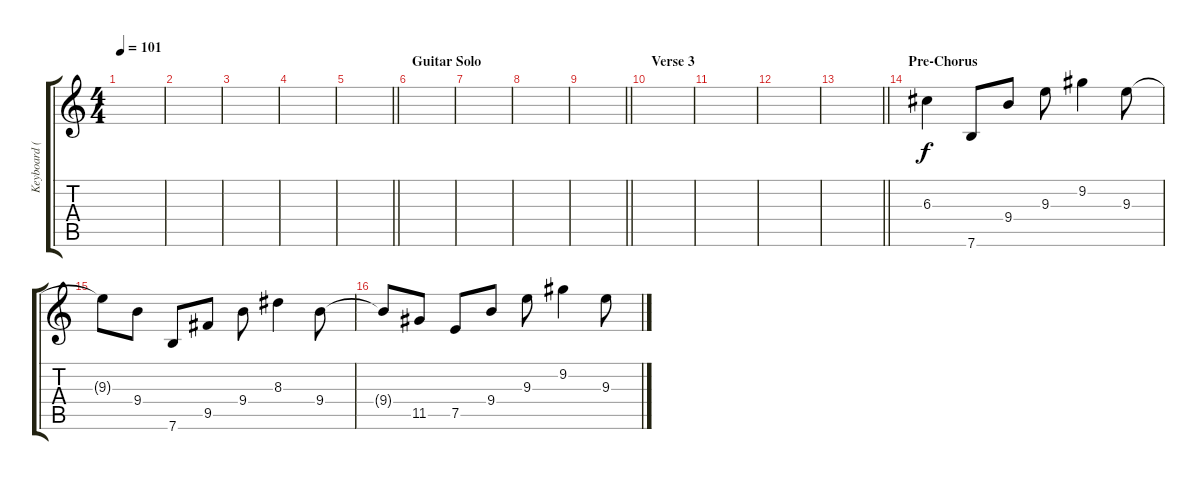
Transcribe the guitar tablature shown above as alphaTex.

\track ("Keyboard (Toad)" "Keyboard (") {instrument electricguitarjazz}
\staff {score tabs}
\tuning (E4 B3 G3 D3 A2 E2) {hide}
\ts (4 4)
\tempo 101
\clef g2
\ks c
|
|
|
|
\barLineRight lightlight
|
\section ("" "Guitar Solo")
|
|
|
\barLineRight lightlight
|
\section ("" "Verse 3")
|
|
|
\barLineRight lightlight
|
\section ("" "Pre-Chorus")
6.3.4 7.6.8{volume 8} 9.4.8 9.3.8 9.2.4 9.3.8 |
9.3{t}.8 9.4.8 7.6.8 9.5.8 9.4.8 8.3.4 9.4.8 |
9.4{t}.8 11.5.8 7.5.8 9.4.8 9.3.8 9.2.4 9.3.8
